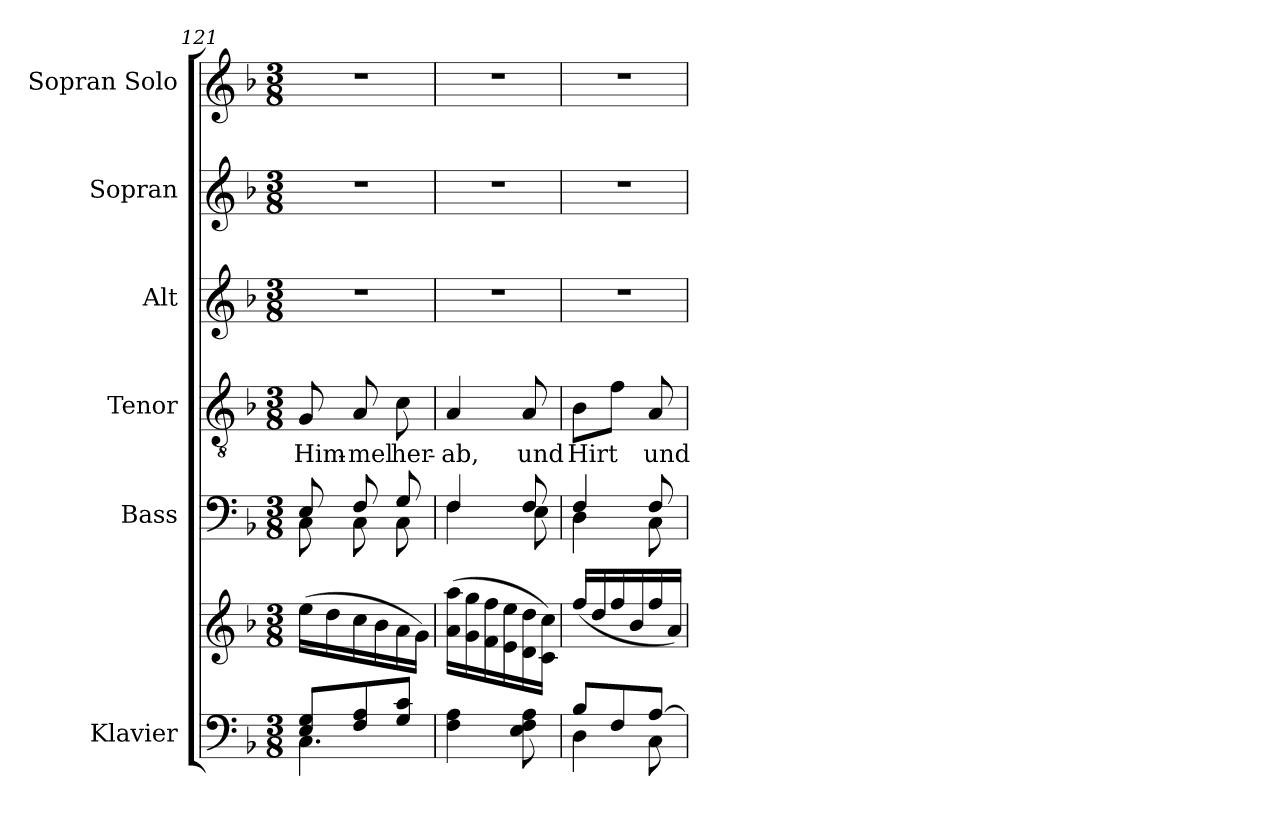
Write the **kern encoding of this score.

**kern	**kern	**kern	**kern	**text	**kern	**kern	**kern
*part6	*part6	*part5	*part4	*part4	*part3	*part2	*part1
*staff7	*staff6	*staff5	*staff4	*staff4	*staff3	*staff2	*staff1
*I"Klavier	*	*I"Bass	*I"Tenor	*	*I"Alt	*I"Sopran	*I"Sopran Solo
*	*	*I'B	*I'T	*	*I'A	*I'S	*
*clefF4	*clefG2	*clefF4	*clefGv2	*	*clefG2	*clefG2	*clefG2
*k[b-]	*k[b-]	*k[b-]	*k[b-]	*	*k[b-]	*k[b-]	*k[b-]
*M3/8	*M3/8	*M3/8	*M3/8	*	*M3/8	*M3/8	*M3/8
=121	=121	=121	=121	=121	=121	=121	=121
*^	*	*^	*	*	*	*	*
!	!	!	!	!	!	!LO:LY:b	!	!	!
8E/ 8G/L	4.C\	(16ee\LL	8E/	8C\	8G/	Him-	4.r	4.r	4.r
.	.	16dd\	.	.	.	.	.	.	.
!	!	!	!	!	!	!LO:LY:b	!	!	!
8F/ 8A/	.	16cc\	8F/	8C\	8A/	-mel	.	.	.
.	.	16b-\	.	.	.	.	.	.	.
!	!	!	!	!	!	!LO:LY:b	!	!	!
8G/ 8c/J	.	16a\	8G/	8C\	8c\	her-	.	.	.
.	.	16g\JJ)	.	.	.	.	.	.	.
*v	*v	*	*	*	*	*	*	*	*
=122	=122	=122	=122	=122	=122	=122	=122	=122
!	!	!	!	!	!LO:LY:b	!	!	!
4F\ 4A\	(16a\ 16aa\LL	4F/	4F\	4A/	-ab,	4.r	4.r	4.r
.	16g\ 16gg\	.	.	.	.	.	.	.
.	16f\ 16ff\	.	.	.	.	.	.	.
.	16e\ 16ee\	.	.	.	.	.	.	.
!	!	!	!	!	!LO:LY:b	!	!	!
8E\ 8F\ 8A\	16d\ 16dd\	8F/	8E\	8A/	und	.	.	.
.	16c\ 16cc\JJ)	.	.	.	.	.	.	.
=123	=123	=123	=123	=123	=123	=123	=123	=123
*^	*	*	*	*	*	*	*	*
!	!	!	!	!	!	!LO:LY:b	!	!	!
8B-/L	4D\	(>16ff/LL	4F/	4D\	8B-\L	Hirt	4.r	4.r	4.r
.	.	16dd/	.	.	.	.	.	.	.
8F/	.	16ff/	.	.	8f\J	.	.	.	.
.	.	16b-/	.	.	.	.	.	.	.
!	!	!	!	!	!	!LO:LY:b	!	!	!
[8A/J	8C\	16ff/	8F/	8C\	8A/	und	.	.	.
.	.	16a/JJ)	.	.	.	.	.	.	.
*v	*v	*	*v	*v	*	*	*	*	*
=	=	=	=	=	=	=	=
*-	*-	*-	*-	*-	*-	*-	*-
